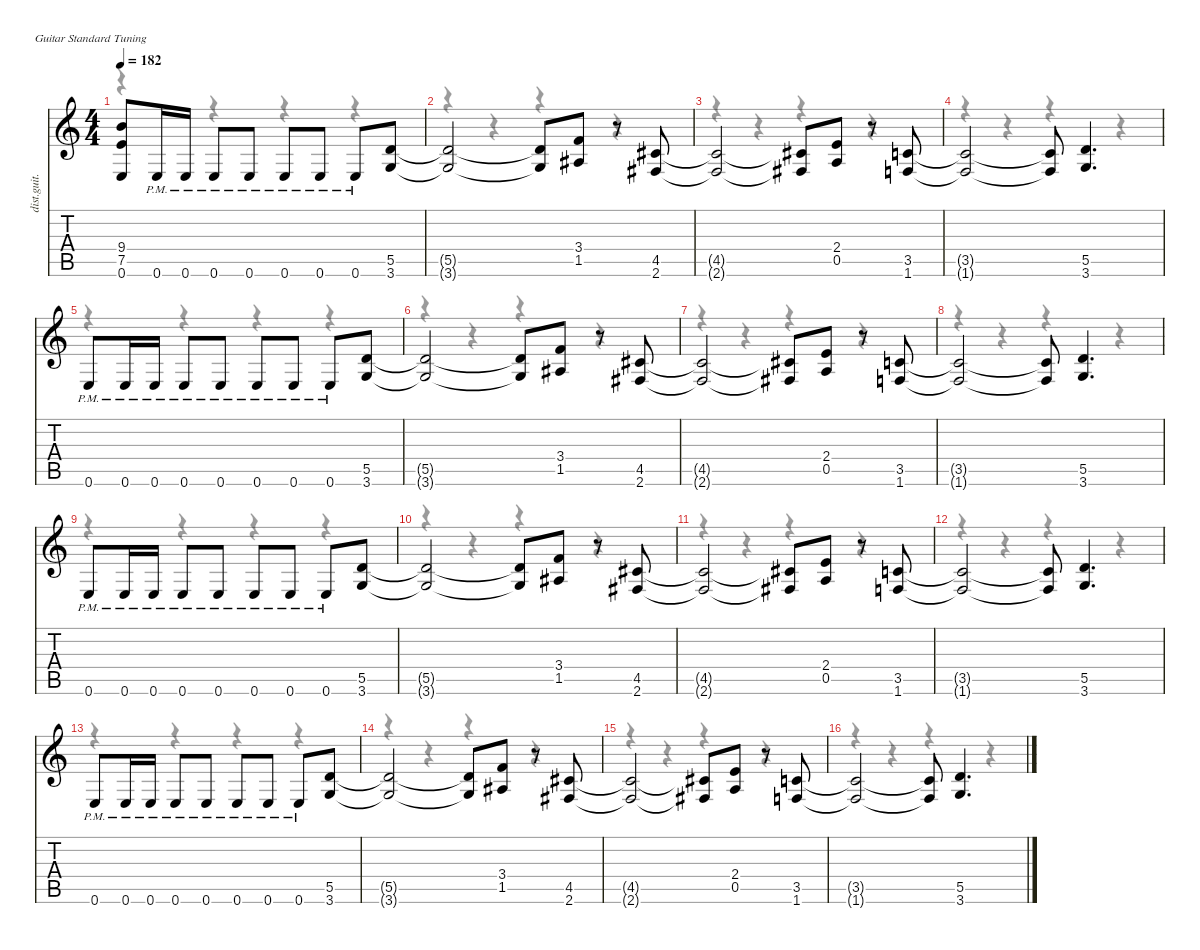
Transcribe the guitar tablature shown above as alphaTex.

\defaultSystemsLayout 4
\hideDynamics
\bracketExtendMode nobrackets
\otherSystemsTrackNameOrientation horizontal
\track ("Kirk Hammett (Lead Guitar)" "dist.guit.") {instrument distortionguitar}
\staff {score tabs}
\tuning (E4 B3 G3 D3 A2 E2)
\voice
\ts (4 4)
\tempo 182
\clef g2
\ks c
(9.4 7.5 0.6).8{dy f beam Up} 0.6{pm}.16{beam Up} 0.6{pm}.16{beam Up} 0.6{pm}.8{beam Up} 0.6{pm}.8{beam Up} 0.6{pm}.8{beam Up} 0.6{pm}.8{beam Up} 0.6{pm}.8{beam Up} (5.5 3.6).8{beam Up} |
(5.5{t} 3.6{t}).2{beam Up} (5.5{t} 3.6{t}).8{beam Up} (3.4 1.5{acc #}).8{beam Up} r.8{beam Up} (4.5{acc #} 2.6{acc #}).8{beam Up} |
(4.5{t acc #} 2.6{t acc #}).2{beam Up} (4.5{t acc #} 2.6{t acc #}).8{beam Up} (2.4 0.5).8{beam Up} r.8{beam Up} (3.5 1.6).8{beam Up} |
(3.5{t} 1.6{t}).2{beam Up} (3.5{t} 1.6{t}).8{beam Up} (5.5 3.6).4{d beam Up} |
0.6{pm}.8{beam Up} 0.6{pm}.16{beam Up} 0.6{pm}.16{beam Up} 0.6{pm}.8{beam Up} 0.6{pm}.8{beam Up} 0.6{pm}.8{beam Up} 0.6{pm}.8{beam Up} 0.6{pm}.8{beam Up} (5.5 3.6).8{beam Up} |
(5.5{t} 3.6{t}).2{beam Up} (5.5{t} 3.6{t}).8{beam Up} (3.4 1.5{acc #}).8{beam Up} r.8{beam Up} (4.5{acc #} 2.6{acc #}).8{beam Up} |
(4.5{t acc #} 2.6{t acc #}).2{beam Up} (4.5{t acc #} 2.6{t acc #}).8{beam Up} (2.4 0.5).8{beam Up} r.8{beam Up} (3.5 1.6).8{beam Up} |
(3.5{t} 1.6{t}).2{beam Up} (3.5{t} 1.6{t}).8{beam Up} (5.5 3.6).4{d beam Up} |
0.6{pm}.8{beam Up} 0.6{pm}.16{beam Up} 0.6{pm}.16{beam Up} 0.6{pm}.8{beam Up} 0.6{pm}.8{beam Up} 0.6{pm}.8{beam Up} 0.6{pm}.8{beam Up} 0.6{pm}.8{beam Up} (5.5 3.6).8{beam Up} |
(5.5{t} 3.6{t}).2{beam Up} (5.5{t} 3.6{t}).8{beam Up} (3.4 1.5{acc #}).8{beam Up} r.8{beam Up} (4.5{acc #} 2.6{acc #}).8{beam Up} |
(4.5{t acc #} 2.6{t acc #}).2{beam Up} (4.5{t acc #} 2.6{t acc #}).8{beam Up} (2.4 0.5).8{beam Up} r.8{beam Up} (3.5 1.6).8{beam Up} |
(3.5{t} 1.6{t}).2{beam Up} (3.5{t} 1.6{t}).8{beam Up} (5.5 3.6).4{d beam Up} |
0.6{pm}.8{beam Up} 0.6{pm}.16{beam Up} 0.6{pm}.16{beam Up} 0.6{pm}.8{beam Up} 0.6{pm}.8{beam Up} 0.6{pm}.8{beam Up} 0.6{pm}.8{beam Up} 0.6{pm}.8{beam Up} (5.5 3.6).8{beam Up} |
(5.5{t} 3.6{t}).2{beam Up} (5.5{t} 3.6{t}).8{beam Up} (3.4 1.5{acc #}).8{beam Up} r.8{beam Up} (4.5{acc #} 2.6{acc #}).8{beam Up} |
(4.5{t acc #} 2.6{t acc #}).2{beam Up} (4.5{t acc #} 2.6{t acc #}).8{beam Up} (2.4 0.5).8{beam Up} r.8{beam Up} (3.5 1.6).8{beam Up} |
(3.5{t} 1.6{t}).2{beam Up} (3.5{t} 1.6{t}).8{beam Up} (5.5 3.6).4{d beam Up}
\voice
\clef g2
\ottava regular
\simile none
\ks c
r.4{dy mf beam Down} r.4{beam Down} r.4{beam Down} r.4{beam Down} |
r.4{beam Down} r.4{beam Down} r.4{beam Down} r.4{beam Down} |
r.4{beam Down} r.4{beam Down} r.4{beam Down} r.4{beam Down} |
r.4{beam Down} r.4{beam Down} r.4{beam Down} r.4{beam Down} |
r.4{beam Down} r.4{beam Down} r.4{beam Down} r.4{beam Down} |
r.4{beam Down} r.4{beam Down} r.4{beam Down} r.4{beam Down} |
r.4{beam Down} r.4{beam Down} r.4{beam Down} r.4{beam Down} |
r.4{beam Down} r.4{beam Down} r.4{beam Down} r.4{beam Down} |
r.4{beam Down} r.4{beam Down} r.4{beam Down} r.4{beam Down} |
r.4{beam Down} r.4{beam Down} r.4{beam Down} r.4{beam Down} |
r.4{beam Down} r.4{beam Down} r.4{beam Down} r.4{beam Down} |
r.4{beam Down} r.4{beam Down} r.4{beam Down} r.4{beam Down} |
r.4{beam Down} r.4{beam Down} r.4{beam Down} r.4{beam Down} |
r.4{beam Down} r.4{beam Down} r.4{beam Down} r.4{beam Down} |
r.4{beam Down} r.4{beam Down} r.4{beam Down} r.4{beam Down} |
r.4{beam Down} r.4{beam Down} r.4{beam Down} r.4{beam Down}
